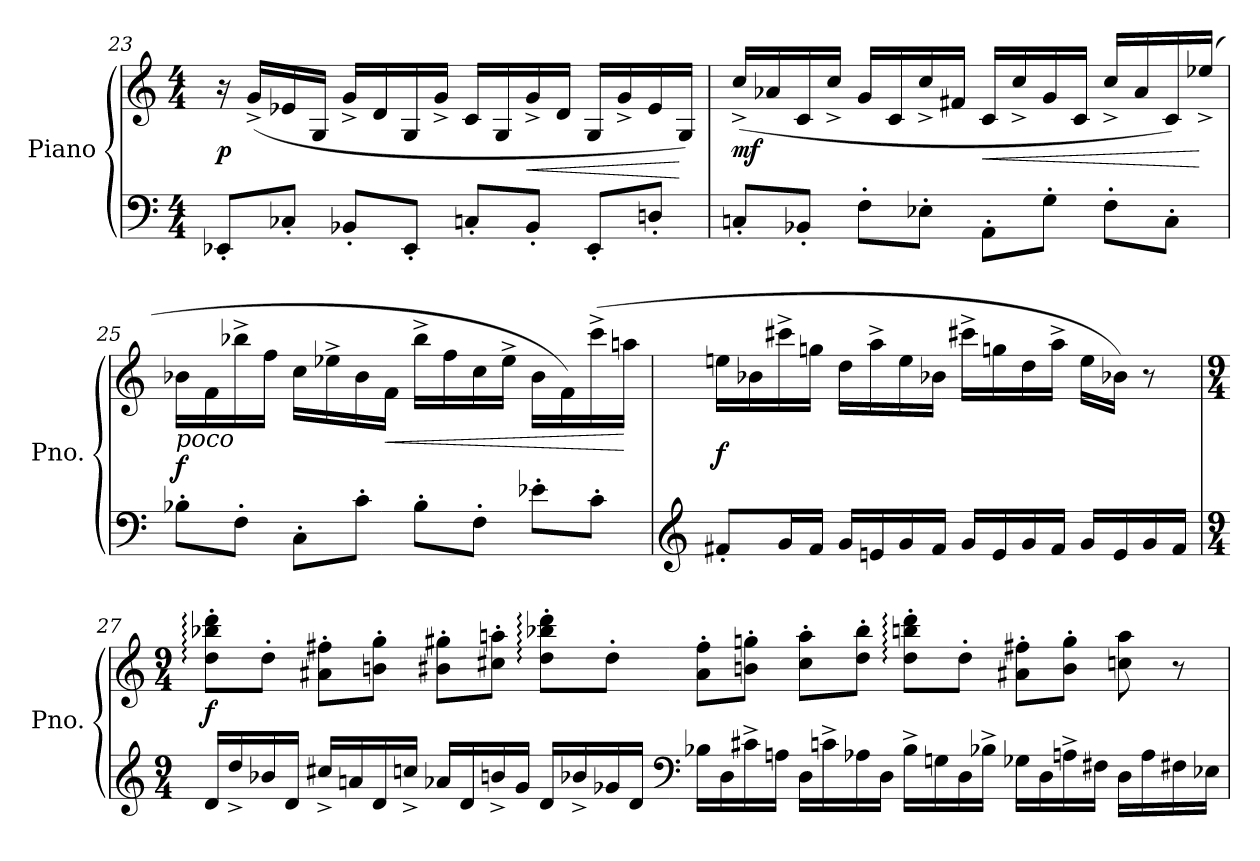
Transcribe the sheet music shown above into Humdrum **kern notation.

**kern	**kern	**dynam
*part1	*part1	*part1
*staff2	*staff1	*staff1/2
*I"Piano	*	*
*I'Pno.	*	*
!!LO:PB:g=z
*clefF4	*clefG2	*
*k[]	*k[]	*
*C:	*C:	*
*M4/4	*M4/4	*
*MM115	*MM115	*
=23	=23	=23
8EE-X'i/L	16r	p
.	(16g^i/LL	.
8C-X'i/J	16e-Xi/	.
.	16Gi/JJ	.
8BB-X'i/L	16g^i/LL	.
.	16di/	.
8EE-'i/J	16Gi/	.
.	16g^i/JJ	.
8Cn'i/L	16ci/LL	.
.	16Gi/	.
!	!	!LO:HP:b
8BB-'i/J	16g^i/	<
.	16di/JJ	.
8EE-'i/L	16Gi/LL	.
.	16g^i/	.
8Dn'i/J	16e-i/	.
.	16Gi/JJ)	[
=24	=24	=24
8Cn'i/L	(16cc^i/LL	mf
.	16a-Xi/	.
8BB-X'i/J	16ci/	.
.	16cc^i/JJ	.
8F'i\L	16gi/LL	.
.	16ci/	.
8E-X'i\J	16cc^i/	.
.	16f#Xi/JJ	.
!	!	!LO:HP:b
8AA'i\L	16ci/LL	<
.	16cc^i/	.
8G'i\J	16gi/	.
.	16ci/JJ	.
8F'i\L	16cc^i/LL	.
.	16a-i/	.
8C'i\J	16ci/)	.
.	(16ee-X^i/JJ	[
!!LO:LB:g=z
=25	=25	=25
!	!LO:TX:b:i:t=poco	!
8B-X'i\L	16b-Xi\LL	f
.	16fi\	.
8F'i\J	16bb-X^i\	.
.	16ffi\JJ	.
8C'i\L	16cci\LL	.
.	16ee-X^i\	.
8c'i\J	16b-i\	.
!	!	!LO:HP:b
.	16fi\JJ	<
8B-'i\L	16bb-^i\LL	.
.	16ffi\	.
8F'i\J	16cci\	.
.	16ee-^i\JJ	.
8e-X'i\L	16b-i\LL	.
.	16fi\)	.
8c'i\J	(16ccc^i\	.
.	16aani\JJ	[
=26	=26	=26
*clefG2	*	*
8f#X'i/L	16eeni\LL	f
.	16b-Xi\	.
16gi/L	16ccc#X^i\	.
16f#i/JJ	16ggni\JJ	.
16gi/LL	16ddi\LL	.
16eni/	16aa^i\	.
16gi/	16eei\	.
16f#i/JJ	16b-Xi\JJ	.
16gi/LL	16ccc#X^i\LL	.
16ei/	16ggni\	.
16gi/	16ddi\	.
16f#i/JJ	16aa^i\JJ	.
16gi/LL	16eei\LL	.
16ei/	16b-Xi\JJ)	.
16gi/	8r	.
16f#i/JJ	.	.
!!LO:LB:g=z
=27	=27	=27
*M9/4	*M9/4	*
16di/LL	8ddi\:' 8bb-Xi:' 8dddi:'L	f
16dd^i/	.	.
16b-Xi/	8dd'i\J	.
16di/JJ	.	.
16cc#X^i/LL	8a#Xi\' 8ff#Xi'L	.
16ani/	.	.
16di/	8bni\' 8ggi'J	.
16ccn^i/JJ	.	.
16a-Xi/LL	8b#Xi\' 8gg#Xi'L	.
16di/	.	.
16bn^i/	8cc#Xi\' 8aani'J	.
16gi/JJ	.	.
16di/LL	8ddi\:' 8bb-Xi:' 8dddi:'L	.
16b-X^i/	.	.
16g-Xi/	8dd'i\J	.
16di/JJ	.	.
*clefF4	*	*
16B-Xi\LL	8a#i\' 8ff#i'L	.
16Di\	.	.
16c#X^i\	8bni\' 8ggni'J	.
16Ani\JJ	.	.
16Di\LL	8cc#i\' 8aai'L	.
16cn^i\	.	.
16A-Xi\	8ddi\' 8bb-i'J	.
16Di\JJ	.	.
16B-^i\LL	8ddi\:' 8bbni:' 8dddi:'L	.
16Gni\	.	.
16Di\	8dd'i\J	.
16B-X^i\JJ	.	.
16G-Xi\LL	8a#Xi\' 8ff#Xi'L	.
16Di\	.	.
16An^i\	8bi\' 8ggi'J	.
16F#Xi\JJ	.	.
16Di\LL	8ccni\ 8aai	.
16Ai\	.	.
16F#Xi\	8r	.
16E-Xi\JJ	.	.
=	=	=
*-	*-	*-
